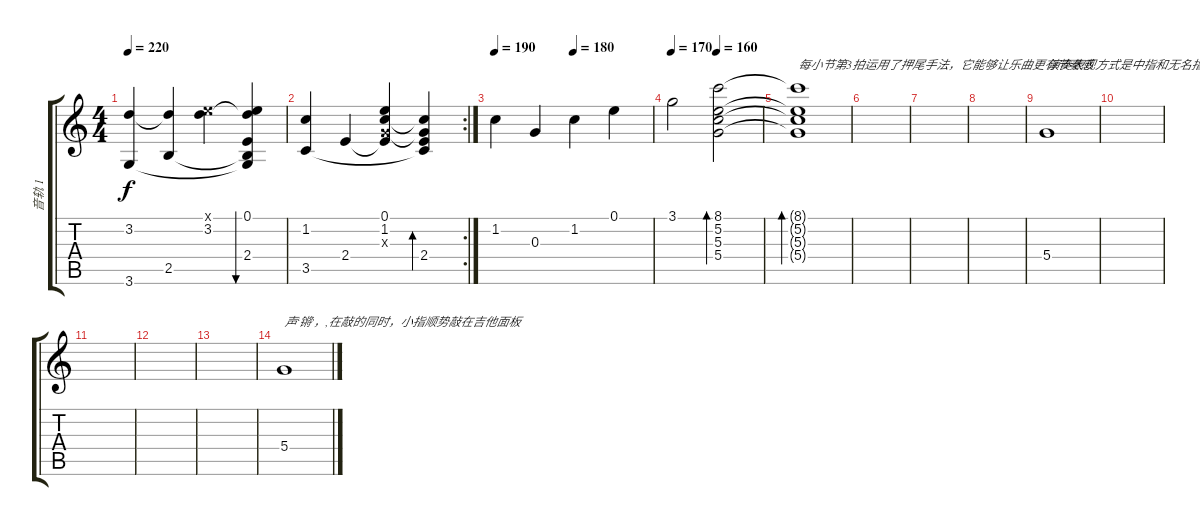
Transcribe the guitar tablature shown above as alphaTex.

\track ("音轨 1" "音轨 1") {instrument acousticguitarsteel}
\staff {score tabs}
\tuning (E4 B3 G3 D3 A2 E2) {hide}
\ts (4 4)
\tempo 220
\clef g2
\ks c
(3.2 3.6).4{dy f} (3.2{t} 2.5).4 (0.1{x} 3.2).4 (0.1 3.2{t} 2.4{t} 2.5{t} 3.6{t}).4{bu 240} |
\rc 2
(1.2 3.5).4 2.4.4 (0.1 1.2 0.3{x} 2.4{t}).4 (1.2{t} 0.3{t} 2.4 3.5{t}).4{bd 240} |
\tempo 190
\tempo (180 0.5)
1.2.4 0.3.4 1.2.4 0.1.4 |
\tempo 170
\tempo (160 0.5)
3.1.2 (8.1 5.2 5.3 5.4).2{bd 480} |
(8.1{t} 5.2{t} 5.3{t} 5.4{t}).1{bd 480 txt "每小节第3拍运用了押尾手法，它能够让乐曲更有节奏感"} |
|
|
|
5.4.1{txt "演奏表现方式是中指和无名指敲在1弦2弦上发出清脆的一"} |
|
|
|
|
5.4.1{txt "声‘锵’，,在敲的同时，小指顺势敲在吉他面板"}
